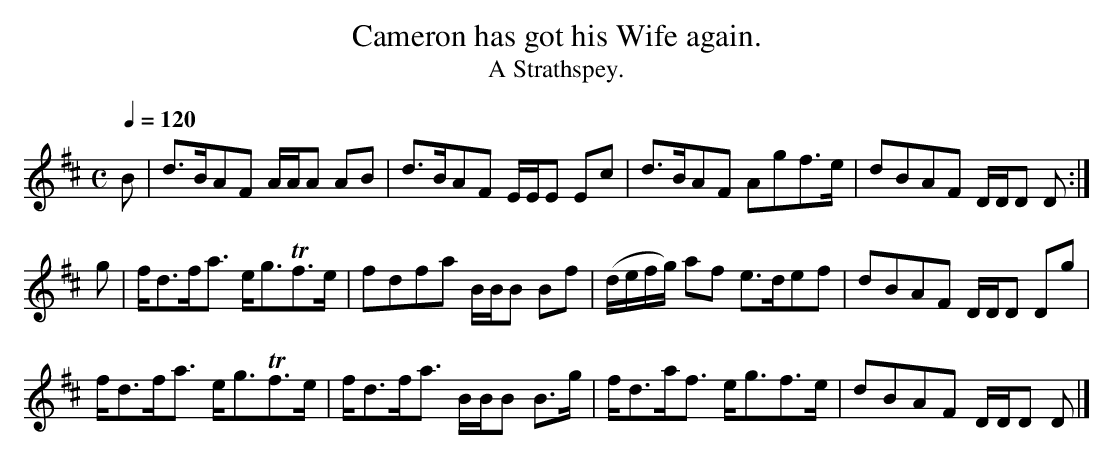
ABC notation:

X:1
T:Cameron has got his Wife again.
T:A Strathspey.
M:C
L:1/8
Q:1/4=120
K:D
B|d>BAF  A/A/A AB |d>BAF  E/E/E Ec | d>BAF        Agf>e |dBAF D/D/D D:|
g|f<df<a e<gTf>e|fdfa   B/B/B Bf |(d/e/f/g/) af e>def |dBAF D/D/D Dg|
  f<df<a e<gTf>e|f<df<a B/B/B B>g| f<da<f       e<gf>e|dBAF D/D/D D|]
